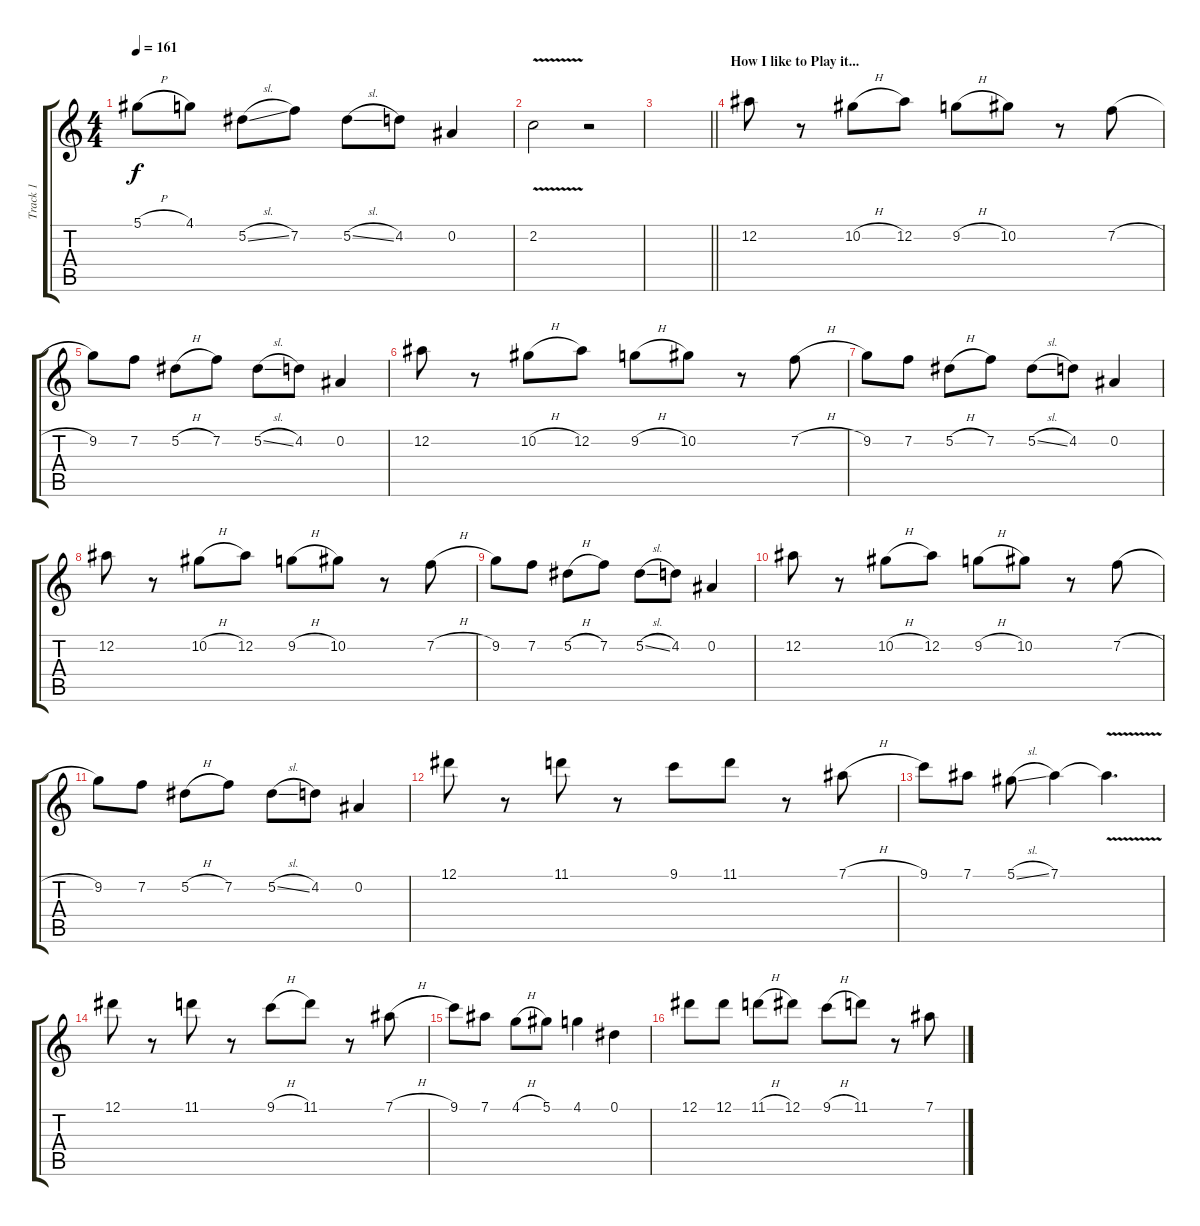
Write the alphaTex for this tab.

\track ("Track 1" "Track 1") {instrument acousticguitarnylon}
\staff {score tabs}
\tuning (Eb4 Bb3 Gb3 Db3 Ab2 Eb2) {hide}
\ts (4 4)
\tempo 161
\clef g2
\ks c
5.1{h}.8{dy f} 4.1.8 5.2{sl}.8 7.2.8 5.2{sl}.8 4.2.8 0.2.4 |
2.2{v}.2 r.2 |
\barLineRight lightlight
|
\section ("" "How I like to Play it...")
12.2.8 r.8 10.2{h}.8 12.2.8 9.2{h}.8 10.2.8 r.8 7.2{h}.8 |
9.2.8 7.2.8 5.2{h}.8 7.2.8 5.2{sl}.8 4.2.8 0.2.4 |
12.2.8 r.8 10.2{h}.8 12.2.8 9.2{h}.8 10.2.8 r.8 7.2{h}.8 |
9.2.8 7.2.8 5.2{h}.8 7.2.8 5.2{sl}.8 4.2.8 0.2.4 |
12.2.8 r.8 10.2{h}.8 12.2.8 9.2{h}.8 10.2.8 r.8 7.2{h}.8 |
9.2.8 7.2.8 5.2{h}.8 7.2.8 5.2{sl}.8 4.2.8 0.2.4 |
12.2.8 r.8 10.2{h}.8 12.2.8 9.2{h}.8 10.2.8 r.8 7.2{h}.8 |
9.2.8 7.2.8 5.2{h}.8 7.2.8 5.2{sl}.8 4.2.8 0.2.4 |
12.1.8 r.8 11.1.8 r.8 9.1.8 11.1.8 r.8 7.1{h}.8 |
9.1.8 7.1.8 5.1{sl}.8 7.1.4 7.1{v t}.4{d} |
12.1.8 r.8 11.1.8 r.8 9.1{h}.8 11.1.8 r.8 7.1{h}.8 |
9.1.8 7.1.8 4.1{h}.8 5.1.8 4.1.4 0.1.4 |
12.1.8 12.1.8 11.1{h}.8 12.1.8 9.1{h}.8 11.1.8 r.8 7.1{h}.8
